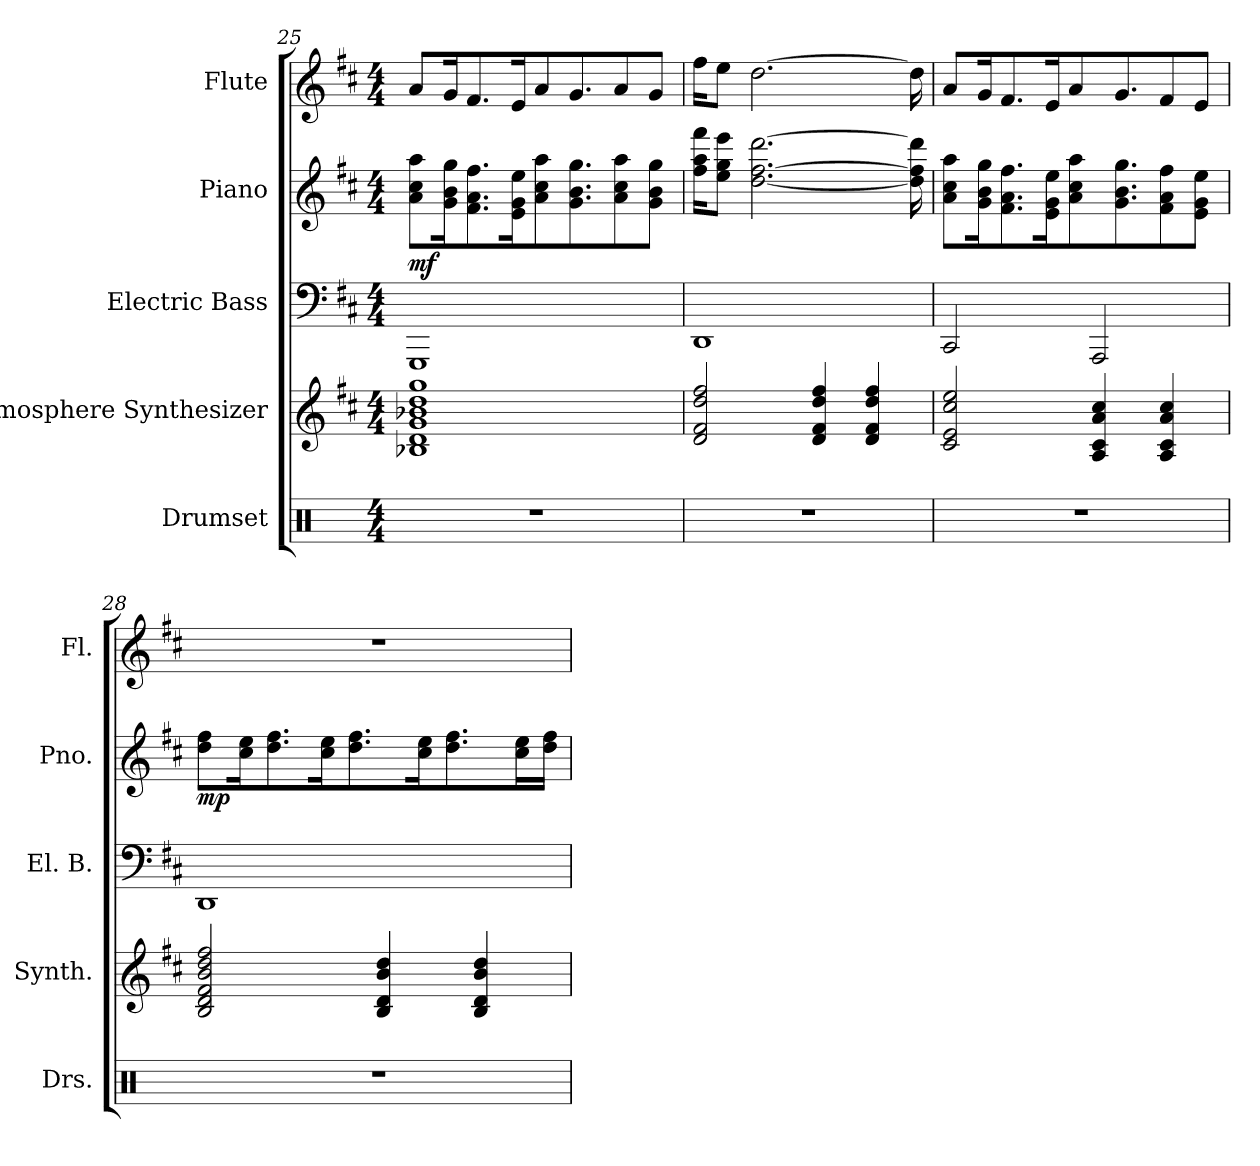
**kern	**kern	**kern	**kern	**dynam	**kern
*part5	*part4	*part3	*part2	*part2	*part1
*staff5	*staff4	*staff3	*staff2	*staff2	*staff1
*I"Drumset	*I"Atmosphere Synthesizer	*I"Electric Bass	*I"Piano	*	*I"Flute
*I'Drs.	*I'Synth.	*I'El. B.	*I'Pno.	*	*I'Fl.
*clefX	*clefG2	*clefF4	*clefG2	*	*clefG2
*	*ITrd7c12	*ITrd7c12	*	*	*
*k[]	*k[f#c#]	*k[f#c#]	*k[f#c#]	*	*k[f#c#]
*M4/4	*M4/4	*M4/4	*M4/4	*	*M4/4
=25	=25	=25	=25	=25	=25
!	!	!	!	!LO:DY:b	!
1r	1BB-X 1D 1G 1B-X 1d 1g	1GGGG	8a\ 8cc#\ 8aa\L	mf	8a/L
.	.	.	16g\ 16b\ 16gg\K	.	16g/K
.	.	.	8.f#\ 8.a\ 8.ff#\	.	8.f#/
.	.	.	16e\ 16g\ 16ee\K	.	16e/K
.	.	.	8a\ 8cc#\ 8aa\	.	8a/
.	.	.	8.g\ 8.b\ 8.gg\	.	8.g/
.	.	.	8a\ 8cc#\ 8aa\	.	8a/
.	.	.	8g\ 8b\ 8gg\J	.	8g/J
=26	=26	=26	=26	=26	=26
1r	2D/ 2F#/ 2d/ 2f#/	1DDD	16ff#\ 16aa\ 16fff#\KL	.	16ff#\KL
.	.	.	8ee\ 8gg\ 8eee\J	.	8ee\J
.	.	.	[2.dd\ [2.ff#\ [2.ddd\	.	[2.dd\
.	4D/ 4F#/ 4d/ 4f#/	.	.	.	.
.	4D/ 4F#/ 4d/ 4f#/	.	.	.	.
.	.	.	16dd\] 16ff#\] 16ddd\]	.	16dd\]
=27	=27	=27	=27	=27	=27
1r	2C#/ 2E/ 2c#/ 2e/	2CCC#/	8a\ 8cc#\ 8aa\L	.	8a/L
.	.	.	16g\ 16b\ 16gg\K	.	16g/K
.	.	.	8.f#\ 8.a\ 8.ff#\	.	8.f#/
.	.	.	16e\ 16g\ 16ee\K	.	16e/K
.	.	.	8a\ 8cc#\ 8aa\	.	8a/
.	4AA/ 4C#/ 4A/ 4c#/	2AAAA/	.	.	.
.	.	.	8.g\ 8.b\ 8.gg\	.	8.g/
.	4AA/ 4C#/ 4A/ 4c#/	.	8f#\ 8a\ 8ff#\	.	8f#/
.	.	.	8e\ 8g\ 8ee\J	.	8e/J
!!LO:LB:g=z
=28	=28	=28	=28	=28	=28
!	!	!	!	!LO:DY:b	!
1r	2BB/ 2D/ 2F#/ 2B/ 2d/ 2f#/	1DDD	8dd\ 8ff#\L	mp	1r
.	.	.	16cc#\ 16ee\K	.	.
.	.	.	8.dd\ 8.ff#\	.	.
.	.	.	16cc#\ 16ee\K	.	.
.	.	.	8.dd\ 8.ff#\	.	.
.	4BB/ 4D/ 4B/ 4d/	.	.	.	.
.	.	.	16cc#\ 16ee\K	.	.
.	.	.	8.dd\ 8.ff#\	.	.
.	4BB/ 4D/ 4B/ 4d/	.	.	.	.
.	.	.	16cc#\ 16ee\L	.	.
.	.	.	16dd\ 16ff#\JJ	.	.
=	=	=	=	=	=
*-	*-	*-	*-	*-	*-
